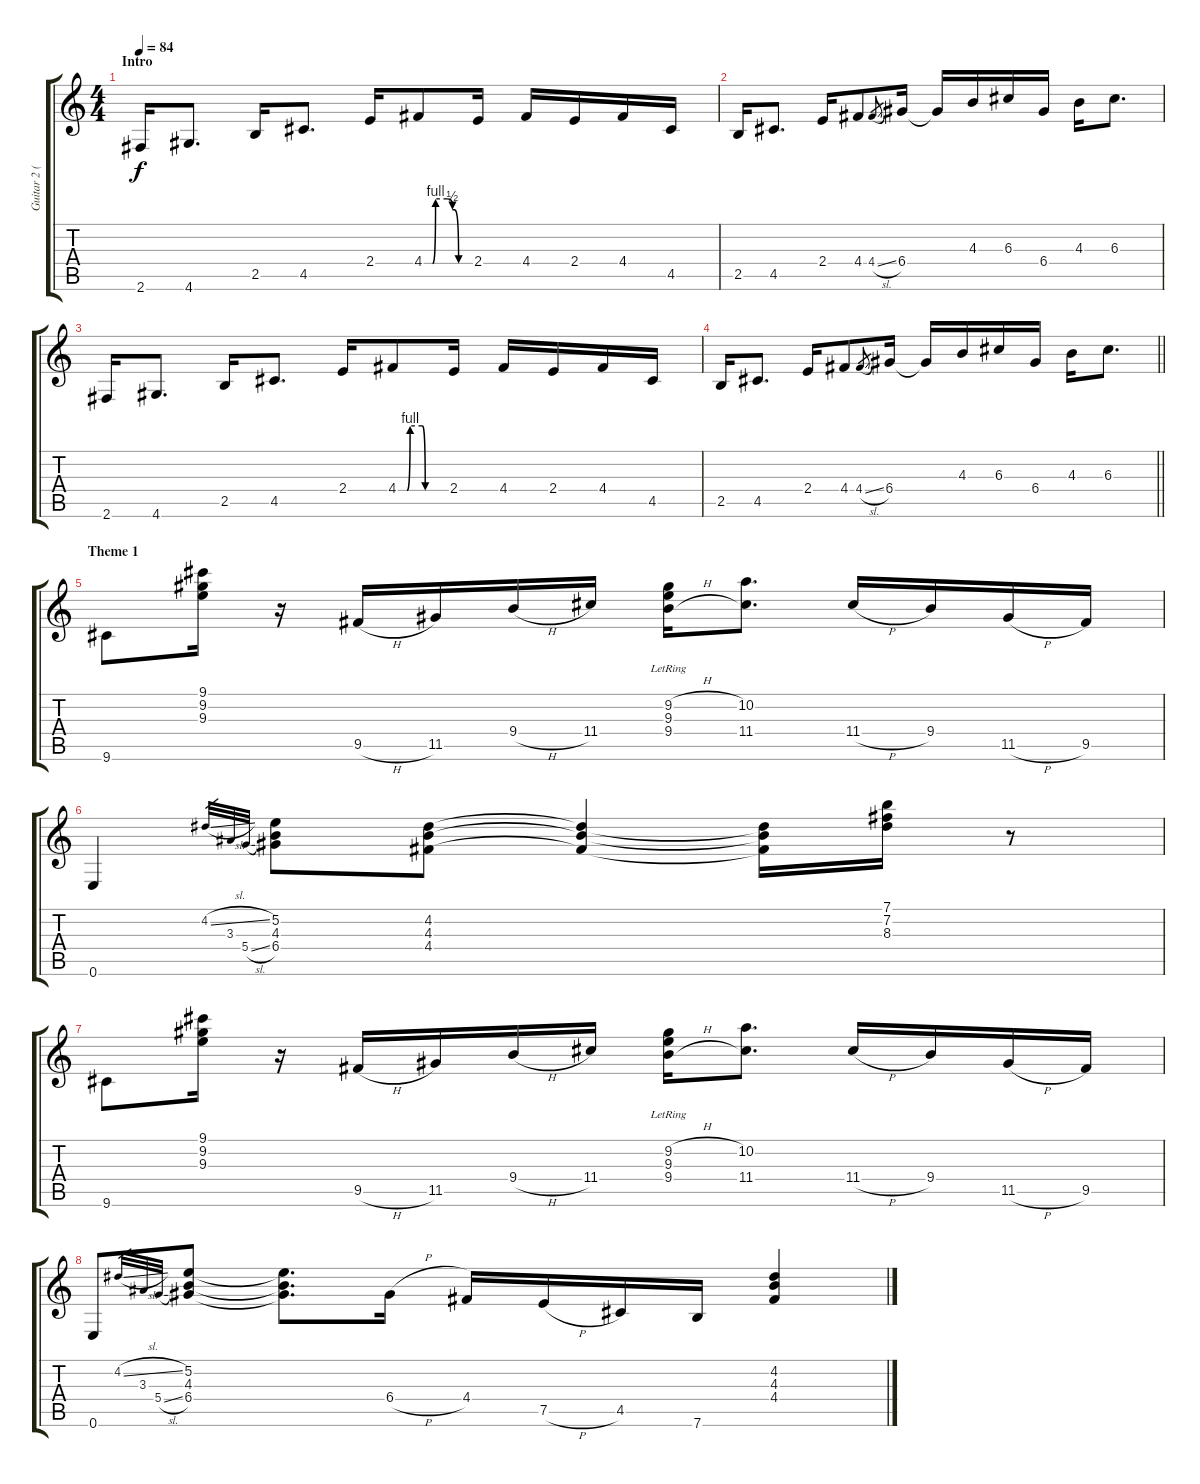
\track ("Guitar 2 (rhythm)" "Guitar 2 (") {instrument electricguitarjazz}
\staff {score tabs}
\tuning (E4 B3 G3 D3 A2 E2) {hide}
\ts (4 4)
\section ("" "Intro")
\tempo 84
\clef g2
\ks c
2.6.16{dy f instrument overdrivenguitar} 4.6.8{d} 2.5.16 4.5.8{d} 2.4.16 4.4{be (custom 0 0 11 0 15 4 30 4 37 2 39 2 45 0 60 0)}.8 2.4.16 4.4.16 2.4.16 4.4.16 4.5.16 |
2.5.16 4.5.8{d} 2.4.16 4.4.8 4.4{sl}.8{gr} 6.4.16 6.4{t}.16 4.3.16 6.3.16 6.4.16 4.3.16 6.3.8{d} |
2.6.16 4.6.8{d} 2.5.16 4.5.8{d} 2.4.16 4.4{be (custom 0 0 11 0 15 4 30 4 34 0 45 0 60 0)}.8 2.4.16 4.4.16 2.4.16 4.4.16 4.5.16 |
\barLineRight lightlight
2.5.16 4.5.8{d} 2.4.16 4.4.8 4.4{sl}.8{gr} 6.4.16 6.4{t}.16 4.3.16 6.3.16 6.4.16 4.3.16 6.3.8{d} |
\section ("" "Theme 1")
9.6.8{instrument electricguitarjazz} (9.1 9.2 9.3).16 r.16 9.5{h}.16 11.5.16 9.4{h}.16 11.4.16 (9.2{h} 9.3{lr} 9.4{h}).16 (10.2 11.4).8{d} 11.4{h}.16 9.4.16 11.5{h}.16 9.5.16 |
0.6.4 4.2{sl}.32{gr} 3.3.32{gr} 5.4{sl}.32{gr} (5.2 4.3 6.4).8 (4.2 4.3 4.4).8 (4.2{t} 4.3{t} 4.4{t}).4 (4.2{t} 4.3{t} 4.4{t}).16 (7.1 7.2 8.3).16 r.8 |
9.6.8 (9.1 9.2 9.3).16 r.16 9.5{h}.16 11.5.16 9.4{h}.16 11.4.16 (9.2{h} 9.3{lr} 9.4{h}).16 (10.2 11.4).8{d} 11.4{h}.16 9.4.16 11.5{h}.16 9.5.16 |
0.6.8 4.2{sl}.32{gr} 3.3.32{gr} 5.4{sl}.32{gr} (5.2 4.3 6.4).8 (5.2{t} 4.3{t} 6.4{t}).8{d} 6.4{h}.16 4.4.16 7.5{h}.16 4.5.16 7.6.16 (4.2 4.3 4.4).4
